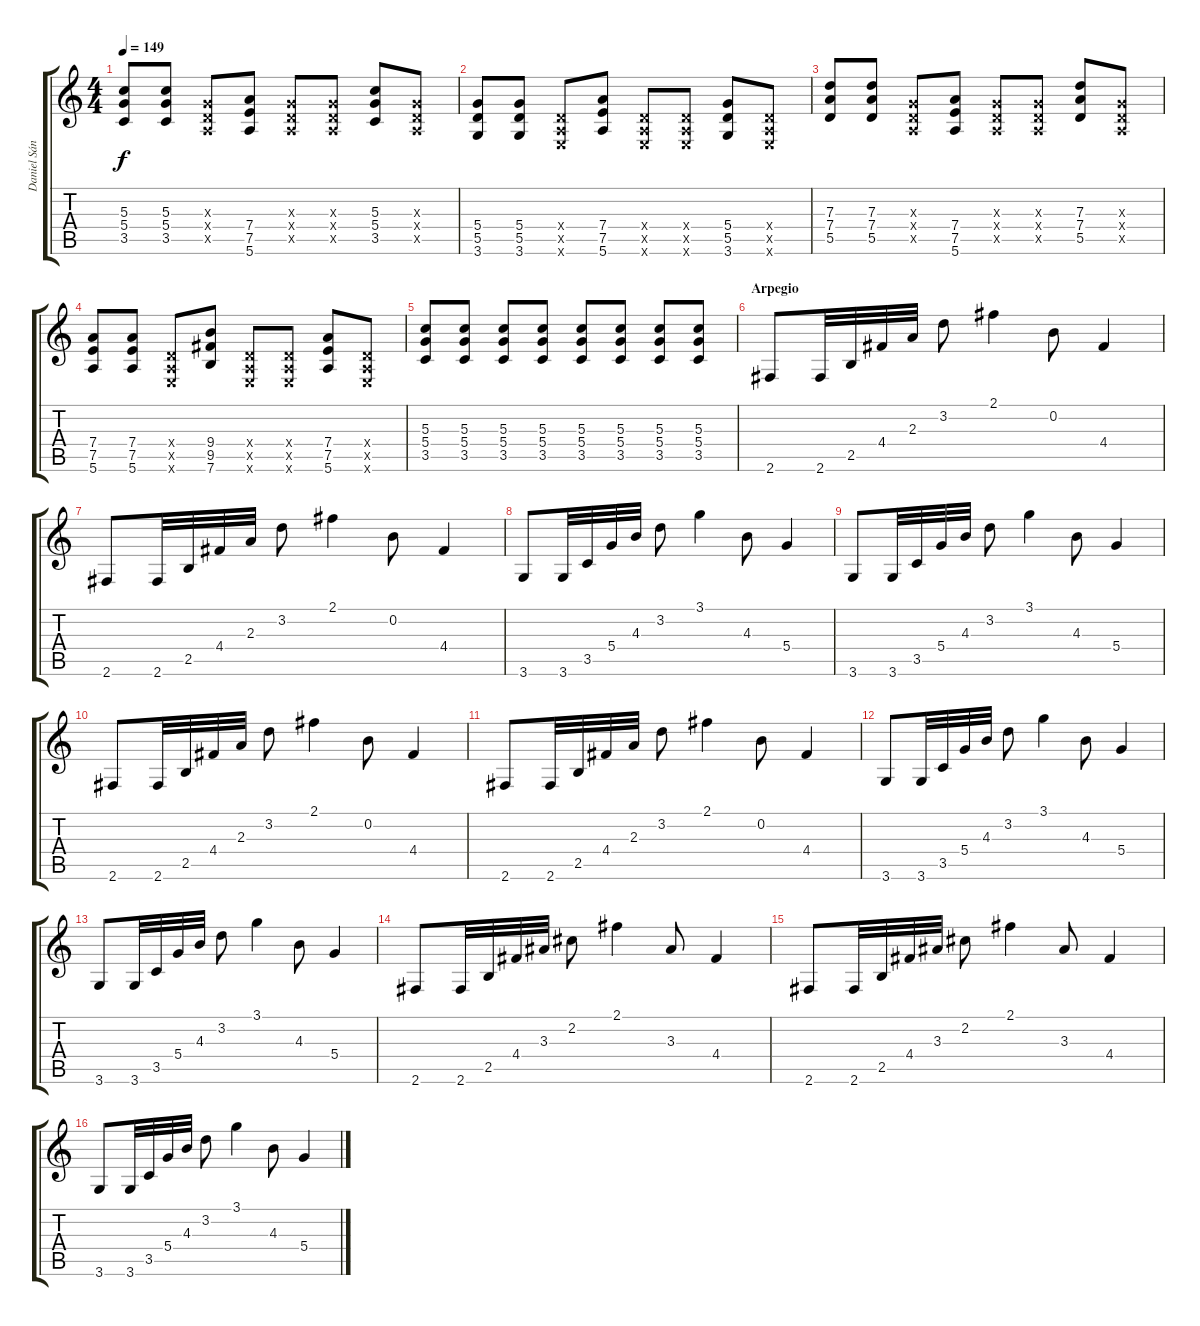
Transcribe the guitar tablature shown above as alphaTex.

\track ("Daniel Sánchez" "Daniel Sán") {instrument overdrivenguitar}
\staff {score tabs}
\tuning (E4 B3 G3 D3 A2 E2) {hide}
\ts (4 4)
\tempo 149
\clef g2
\ks c
(5.3 5.4 3.5).8{dy f} (5.3 5.4 3.5).8 (0.3{x} 0.4{x} 0.5{x}).8 (7.4 7.5 5.6).8 (0.3{x} 0.4{x} 0.5{x}).8 (0.3{x} 0.4{x} 0.5{x}).8 (5.3 5.4 3.5).8 (0.3{x} 0.4{x} 0.5{x}).8 |
(5.4 5.5 3.6).8 (5.4 5.5 3.6).8 (0.4{x} 0.5{x} 0.6{x}).8 (7.4 7.5 5.6).8 (0.4{x} 0.5{x} 0.6{x}).8 (0.4{x} 0.5{x} 0.6{x}).8 (5.4 5.5 3.6).8 (0.4{x} 0.5{x} 0.6{x}).8 |
(7.3 7.4 5.5).8 (7.3 7.4 5.5).8 (0.3{x} 0.4{x} 0.5{x}).8 (7.4 7.5 5.6).8 (0.3{x} 0.4{x} 0.5{x}).8 (0.3{x} 0.4{x} 0.5{x}).8 (7.3 7.4 5.5).8 (0.3{x} 0.4{x} 0.5{x}).8 |
(7.4 7.5 5.6).8 (7.4 7.5 5.6).8 (0.4{x} 0.5{x} 0.6{x}).8 (9.4 9.5 7.6).8 (0.4{x} 0.5{x} 0.6{x}).8 (0.4{x} 0.5{x} 0.6{x}).8 (7.4 7.5 5.6).8 (0.4{x} 0.5{x} 0.6{x}).8 |
(5.3 5.4 3.5).8 (5.3 5.4 3.5).8 (5.3 5.4 3.5).8 (5.3 5.4 3.5).8 (5.3 5.4 3.5).8 (5.3 5.4 3.5).8 (5.3 5.4 3.5).8 (5.3 5.4 3.5).8 |
\section ("" "Arpegio")
2.6.8{instrument electricguitarmuted} 2.6.32 2.5.32 4.4.32 2.3.32 3.2.8 2.1.4 0.2.8 4.4.4 |
2.6.8 2.6.32 2.5.32 4.4.32 2.3.32 3.2.8 2.1.4 0.2.8 4.4.4 |
3.6.8 3.6.32 3.5.32 5.4.32 4.3.32 3.2.8 3.1.4 4.3.8 5.4.4 |
3.6.8 3.6.32 3.5.32 5.4.32 4.3.32 3.2.8 3.1.4 4.3.8 5.4.4 |
2.6.8 2.6.32 2.5.32 4.4.32 2.3.32 3.2.8 2.1.4 0.2.8 4.4.4 |
2.6.8 2.6.32 2.5.32 4.4.32 2.3.32 3.2.8 2.1.4 0.2.8 4.4.4 |
3.6.8 3.6.32 3.5.32 5.4.32 4.3.32 3.2.8 3.1.4 4.3.8 5.4.4 |
3.6.8 3.6.32 3.5.32 5.4.32 4.3.32 3.2.8 3.1.4 4.3.8 5.4.4 |
2.6.8 2.6.32 2.5.32 4.4.32 3.3.32 2.2.8 2.1.4 3.3.8 4.4.4 |
2.6.8 2.6.32 2.5.32 4.4.32 3.3.32 2.2.8 2.1.4 3.3.8 4.4.4 |
3.6.8 3.6.32 3.5.32 5.4.32 4.3.32 3.2.8 3.1.4 4.3.8 5.4.4
